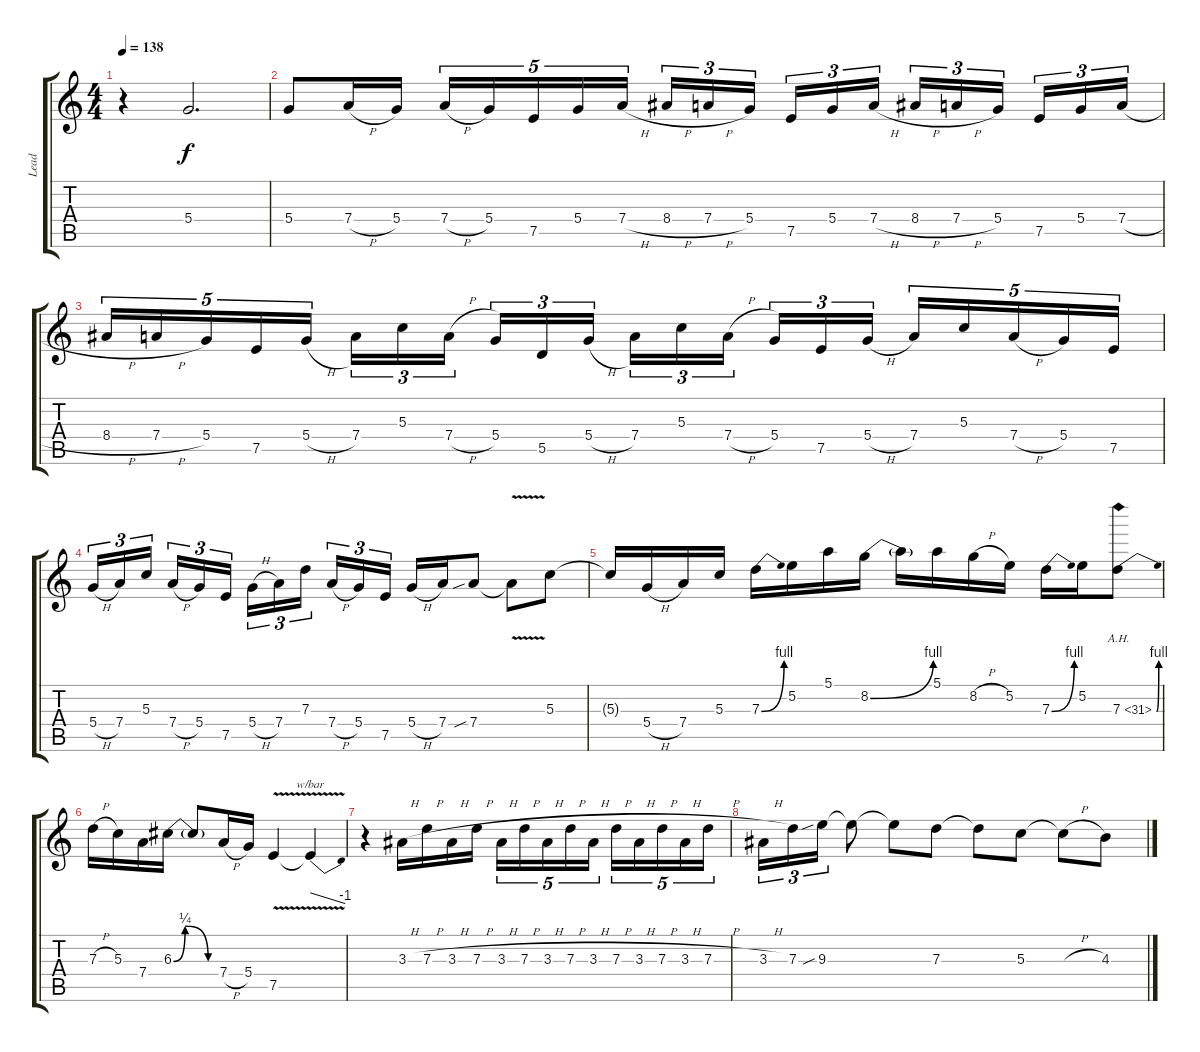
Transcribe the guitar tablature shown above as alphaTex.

\track ("Lead" "Lead") {instrument overdrivenguitar}
\staff {score tabs}
\tuning (E4 B3 G3 D3 A2 E2) {hide}
\ts (4 4)
\tempo 138
\clef g2
\ks c
r.4{dy f} 5.4.2{d} |
5.4.8 7.4{h}.16 5.4.16 7.4{h}.16{tu (5 4)} 5.4.16{tu (5 4)} 7.5.16{tu (5 4)} 5.4.16{tu (5 4)} 7.4{h}.16{tu (5 4)} 8.4{h}.16{tu (3 2)} 7.4{h}.16{tu (3 2)} 5.4.16{tu (3 2) beam splitsecondary} 7.5.16{tu (3 2)} 5.4.16{tu (3 2)} 7.4{h}.16{tu (3 2)} 8.4{h}.16{tu (3 2)} 7.4{h}.16{tu (3 2)} 5.4.16{tu (3 2) beam splitsecondary} 7.5.16{tu (3 2)} 5.4.16{tu (3 2)} 7.4{h}.16{tu (3 2)} |
8.4{h}.16{tu (5 4)} 7.4{h}.16{tu (5 4)} 5.4.16{tu (5 4)} 7.5.16{tu (5 4)} 5.4{h}.16{tu (5 4)} 7.4.16{tu (3 2)} 5.3.16{tu (3 2)} 7.4{h}.16{tu (3 2) beam splitsecondary} 5.4.16{tu (3 2)} 5.5.16{tu (3 2)} 5.4{h}.16{tu (3 2)} 7.4.16{tu (3 2)} 5.3.16{tu (3 2)} 7.4{h}.16{tu (3 2) beam splitsecondary} 5.4.16{tu (3 2)} 7.5.16{tu (3 2)} 5.4{h}.16{tu (3 2)} 7.4.16{tu (5 4)} 5.3.16{tu (5 4)} 7.4{h}.16{tu (5 4)} 5.4.16{tu (5 4)} 7.5.16{tu (5 4)} |
5.4{h}.16{tu (3 2)} 7.4.16{tu (3 2)} 5.3.16{tu (3 2) beam splitsecondary} 7.4{h}.16{tu (3 2)} 5.4.16{tu (3 2)} 7.5.16{tu (3 2)} 5.4{h}.16{tu (3 2)} 7.4.16{tu (3 2)} 7.3.16{tu (3 2) beam splitsecondary} 7.4{h}.16{tu (3 2)} 5.4.16{tu (3 2)} 7.5.16{tu (3 2)} 5.4{h}.16 7.4.16 7.4{sib}.8 7.4{v t}.8 5.3.8 |
5.3{t}.16 5.4{h}.16 7.4.16 5.3.16 7.3{be (bend 0 0 60 4)}.16 5.2.16 5.1.16 8.2{be (bend 0 0 60 4)}.16 8.2{t}.16 5.1.16 8.2{h}.16 5.2.16 7.3{be (bend 0 0 60 4)}.16 5.2.16 7.3{be (bend 0 0 60 4) ah 24}.8 |
7.3{h}.16 5.3.16 7.4.16 6.3{be (custom 0 0 15 1 45 0 60 0)}.16 6.3{t}.8 7.4{h}.16 5.4.16 7.5{v}.4 7.5{t}.4{tbe (dive default 0 0 60 -4)} |
r.4 3.3{h}.16 7.3{h}.16 3.3{h}.16 7.3{h}.16 3.3{h}.16{tu (5 4)} 7.3{h}.16{tu (5 4)} 3.3{h}.16{tu (5 4)} 7.3{h}.16{tu (5 4)} 3.3{h}.16{tu (5 4)} 7.3{h}.16{tu (5 4)} 3.3{h}.16{tu (5 4)} 7.3{h}.16{tu (5 4)} 3.3{h}.16{tu (5 4)} 7.3{h}.16{tu (5 4)} |
3.3{h}.16{tu (3 2)} 7.3.16{tu (3 2)} 9.3{sib}.16{tu (3 2)} 9.3{t}.8 9.3{t}.8 7.3.8 7.3{t}.8 5.3.8 5.3{h t}.8 4.3.8
